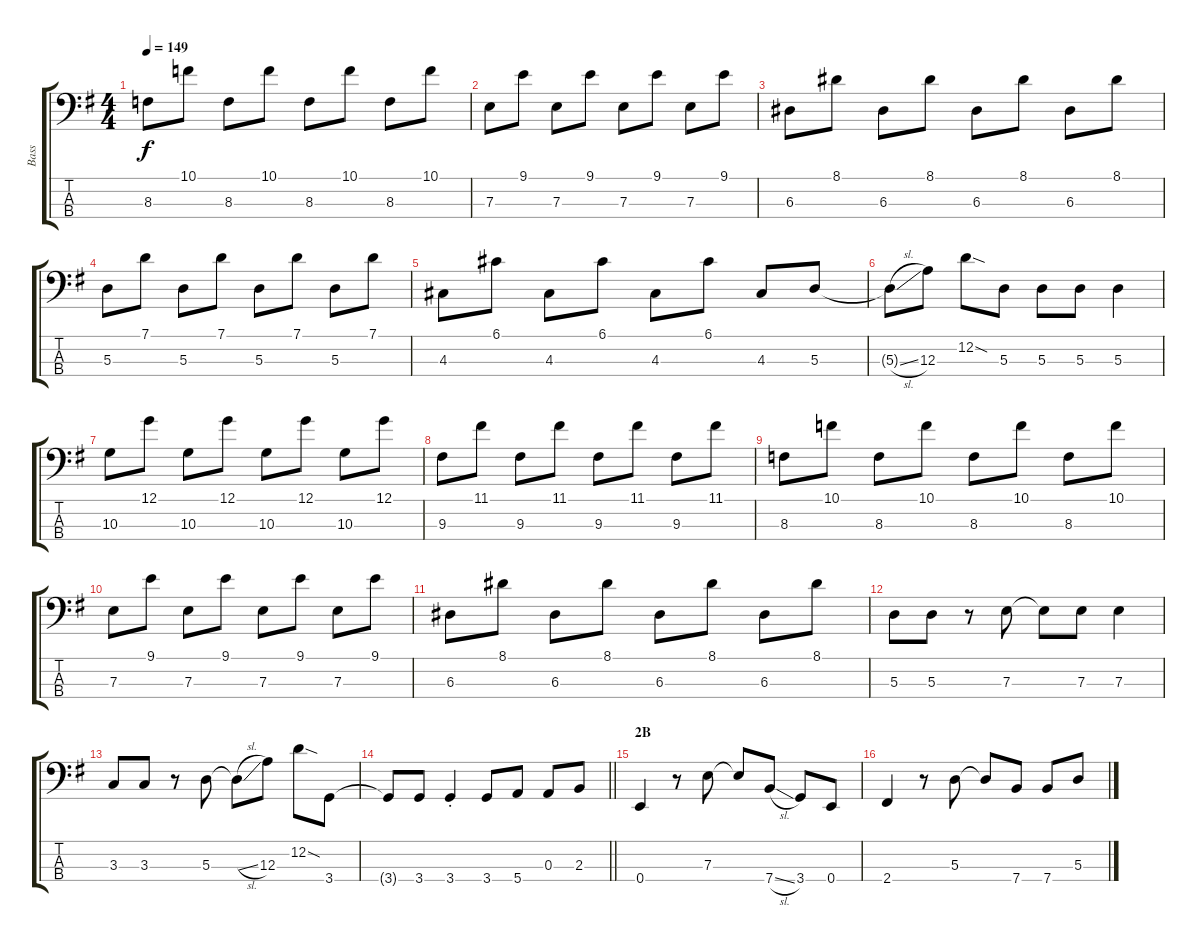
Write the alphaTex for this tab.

\track ("Bass" "Bass") {instrument electricbassfinger}
\staff {score tabs}
\tuning (G2 D2 A1 E1) {hide}
\ts (4 4)
\tempo 149
\clef f4
\ks g
8.3.8{dy f} 10.1.8 8.3.8 10.1.8 8.3.8 10.1.8 8.3.8 10.1.8 |
7.3.8 9.1.8 7.3.8 9.1.8 7.3.8 9.1.8 7.3.8 9.1.8 |
6.3.8 8.1.8 6.3.8 8.1.8 6.3.8 8.1.8 6.3.8 8.1.8 |
5.3.8 7.1.8 5.3.8 7.1.8 5.3.8 7.1.8 5.3.8 7.1.8 |
4.3.8 6.1.8 4.3.8 6.1.8 4.3.8 6.1.8 4.3.8 5.3.8 |
5.3{sl t}.8 12.3.8 12.2{sod}.8 5.3.8 5.3.8 5.3.8 5.3.4 |
10.3.8 12.1.8 10.3.8 12.1.8 10.3.8 12.1.8 10.3.8 12.1.8 |
9.3.8 11.1.8 9.3.8 11.1.8 9.3.8 11.1.8 9.3.8 11.1.8 |
8.3.8 10.1.8 8.3.8 10.1.8 8.3.8 10.1.8 8.3.8 10.1.8 |
7.3.8 9.1.8 7.3.8 9.1.8 7.3.8 9.1.8 7.3.8 9.1.8 |
6.3.8 8.1.8 6.3.8 8.1.8 6.3.8 8.1.8 6.3.8 8.1.8 |
5.3.8 5.3.8 r.8 7.3.8 7.3{t}.8 7.3.8 7.3.4 |
3.3.8 3.3.8 r.8 5.3.8 5.3{sl t}.8 12.3.8 12.2{sod}.8 3.4.8 |
\barLineRight lightlight
3.4{t}.8 3.4.8 3.4{st}.4 3.4.8 5.4.8 0.3.8 2.3.8 |
\section ("" "2B")
0.4.4 r.8 7.3.8 7.3{t}.8 7.4{sl}.8 3.4.8 0.4.8 |
2.4.4 r.8 5.3.8 5.3{t}.8 7.4.8 7.4.8 5.3.8
